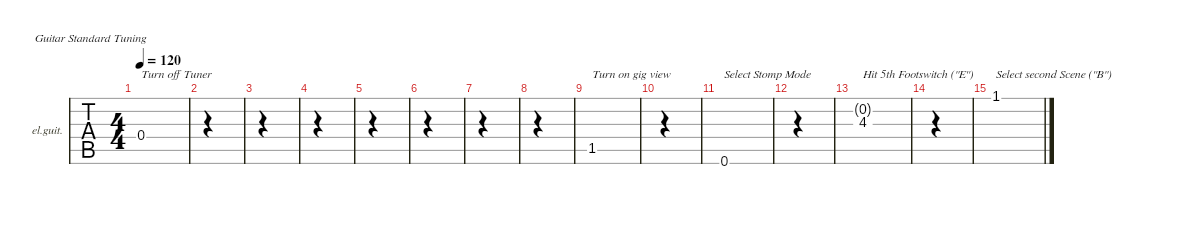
\defaultSystemsLayout 4
\hideDynamics
\bracketExtendMode nobrackets
\firstSystemTrackNameOrientation horizontal
\track ("COMMAND" "el.guit.") {instrument electricguitarclean}
\staff {tabs}
\tuning (E4 B3 G3 D3 A2 E2)
\ts (4 4)
\tempo 120
\clef g2
\ks c
0.4.1{txt "Turn off Tuner" dy mf instrument electricguitarclean} |
|
|
|
|
|
|
|
1.5{acc #}.1{txt "Turn on gig view"} |
|
0.6.1{txt "Select Stomp Mode"} |
|
(4.3 0.2{g}).1{txt "Hit 5th Footswitch (\"E\")"} |
|
1.1.1{txt "Select second Scene (\"B\")"}
